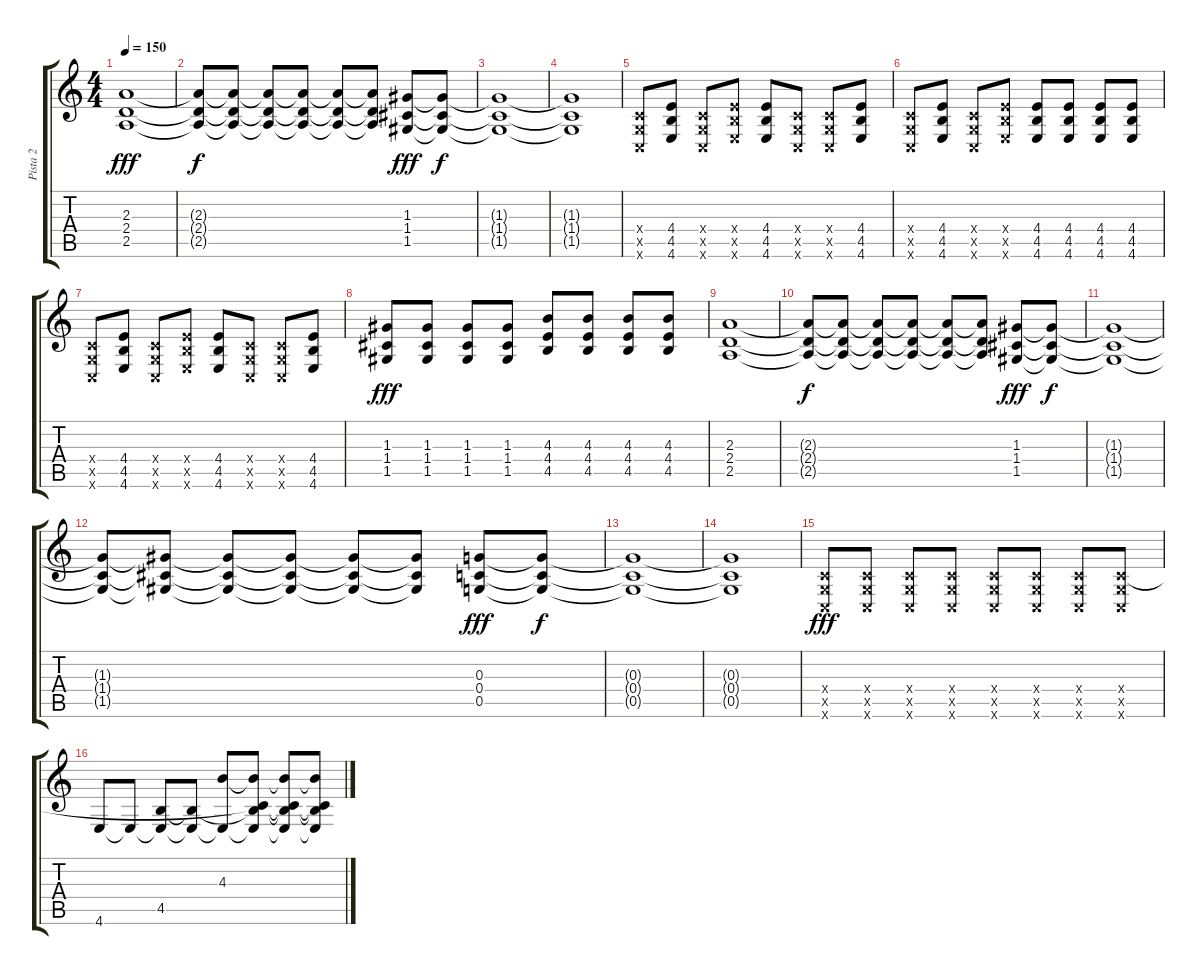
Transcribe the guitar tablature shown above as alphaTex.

\track ("Pista 2" "Pista 2") {instrument distortionguitar}
\staff {score tabs}
\tuning (E4 C4 G3 C3 G2 C2) {hide}
\ts (4 4)
\tempo 150
\clef g2
\ks c
(2.3 2.4 2.5).1{dy fff} |
(2.3{t} 2.4{t} 2.5{t}).8{dy f} (2.3{t} 2.4{t} 2.5{t}).8 (2.3{t} 2.4{t} 2.5{t}).8 (2.3{t} 2.4{t} 2.5{t}).8 (2.3{t} 2.4{t} 2.5{t}).8 (2.3{t} 2.4{t} 2.5{t}).8 (1.3 1.4 1.5).8{dy fff} (1.3{t} 1.4{t} 1.5{t}).8{dy f} |
(1.3{t} 1.4{t} 1.5{t}).1 |
(1.3{t} 1.4{t} 1.5{t}).1 |
(0.4{x} 0.5{x} 0.6{x}).8 (4.4 4.5 4.6).8 (0.4{x} 0.5{x} 0.6{x}).8 (4.4{x} 4.5{x} 4.6{x}).8 (4.4 4.5 4.6).8 (0.4{x} 0.5{x} 0.6{x}).8 (0.4{x} 0.5{x} 0.6{x}).8 (4.4 4.5 4.6).8 |
(0.4{x} 0.5{x} 0.6{x}).8 (4.4 4.5 4.6).8 (0.4{x} 0.5{x} 0.6{x}).8 (4.4{x} 4.5{x} 4.6{x}).8 (4.4 4.5 4.6).8 (4.4 4.5 4.6).8 (4.4 4.5 4.6).8 (4.4 4.5 4.6).8 |
(0.4{x} 0.5{x} 0.6{x}).8 (4.4 4.5 4.6).8 (0.4{x} 0.5{x} 0.6{x}).8 (4.4{x} 4.5{x} 4.6{x}).8 (4.4 4.5 4.6).8 (0.4{x} 0.5{x} 0.6{x}).8 (0.4{x} 0.5{x} 0.6{x}).8 (4.4 4.5 4.6).8 |
(1.3 1.4 1.5).8{dy fff} (1.3 1.4 1.5).8 (1.3 1.4 1.5).8 (1.3 1.4 1.5).8 (4.3 4.4 4.5).8 (4.3 4.4 4.5).8 (4.3 4.4 4.5).8 (4.3 4.4 4.5).8 |
(2.3 2.4 2.5).1 |
(2.3{t} 2.4{t} 2.5{t}).8{dy f} (2.3{t} 2.4{t} 2.5{t}).8 (2.3{t} 2.4{t} 2.5{t}).8 (2.3{t} 2.4{t} 2.5{t}).8 (2.3{t} 2.4{t} 2.5{t}).8 (2.3{t} 2.4{t} 2.5{t}).8 (1.3 1.4 1.5).8{dy fff} (1.3{t} 1.4{t} 1.5{t}).8{dy f} |
(1.3{t} 1.4{t} 1.5{t}).1 |
(1.3{t} 1.4{t} 1.5{t}).8 (1.3{t} 1.4{t} 1.5{t}).8 (1.3{t} 1.4{t} 1.5{t}).8 (1.3{t} 1.4{t} 1.5{t}).8 (1.3{t} 1.4{t} 1.5{t}).8 (1.3{t} 1.4{t} 1.5{t}).8 (0.3 0.4 0.5).8{dy fff} (0.3{t} 0.4{t} 0.5{t}).8{dy f} |
(0.3{t} 0.4{t} 0.5{t}).1 |
(0.3{t} 0.4{t} 0.5{t}).1 |
(0.4{x} 0.5{x} 0.6{x}).8{dy fff} (0.4{x} 0.5{x} 0.6{x}).8 (0.4{x} 0.5{x} 0.6{x}).8 (0.4{x} 0.5{x} 0.6{x}).8 (0.4{x} 0.5{x} 0.6{x}).8 (0.4{x} 0.5{x} 0.6{x}).8 (0.4{x} 0.5{x} 0.6{x}).8 (0.4{x} 0.5{x} 0.6{x}).8 |
4.6.8{instrument overdrivenguitar} 4.6{t}.8 (4.5 4.6{t}).8 (4.5{t} 4.6{t}).8 (4.3 4.6{t}).8 (4.3{t} 0.4{t} 4.5{t} 4.6{t}).8 (4.3{t} 0.4{t} 4.5{t} 4.6{t}).8 (4.3{t} 0.4{t} 4.5{t} 4.6{t}).8
